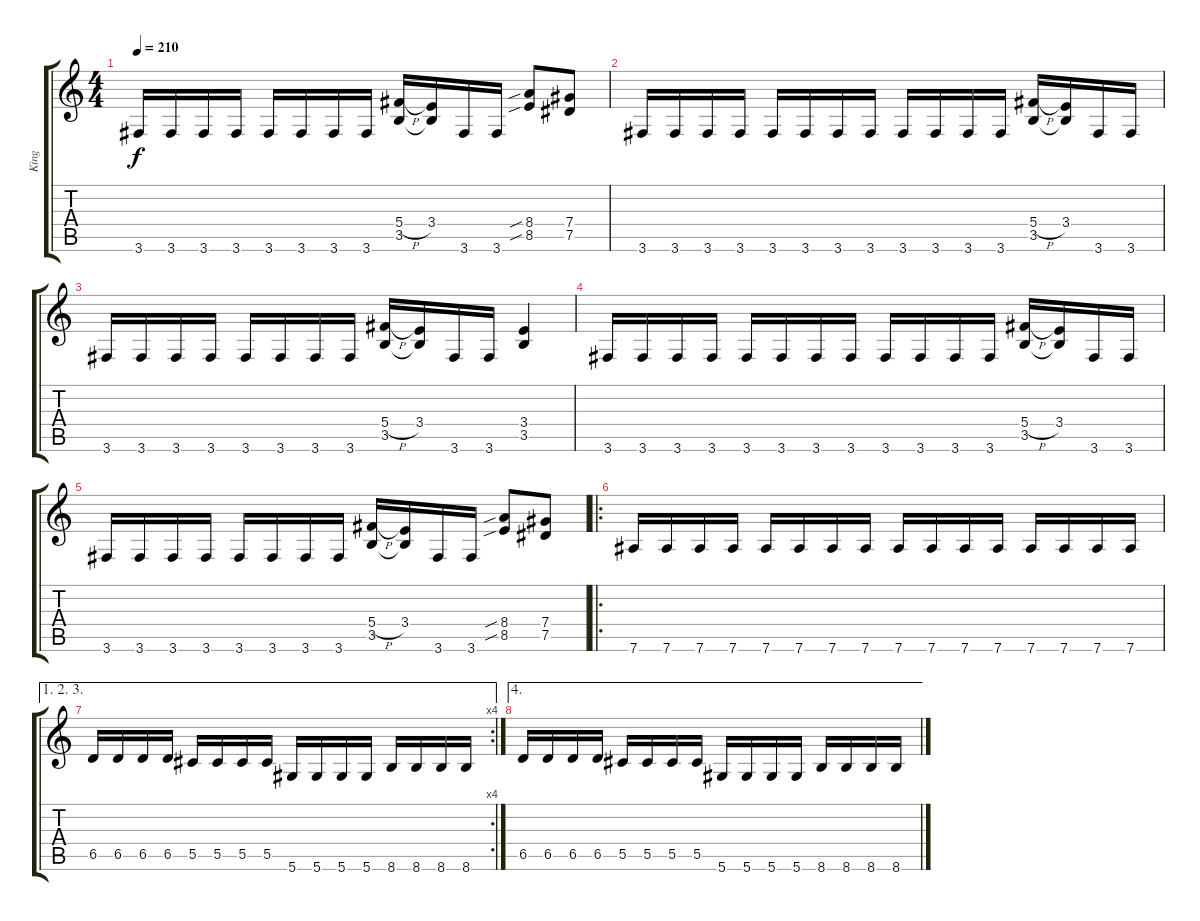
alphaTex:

\track ("King" "King") {instrument distortionguitar}
\staff {score tabs}
\tuning (Eb4 Bb3 Gb3 Db3 Ab2 Eb2) {hide}
\ts (4 4)
\tempo 210
\clef g2
\ks c
3.6.16{dy f} 3.6.16 3.6.16 3.6.16 3.6.16 3.6.16 3.6.16 3.6.16 (5.4{h} 3.5).16 (3.4 3.5{t}).16 3.6.16 3.6.16 (8.4{sib} 8.5{sib}).8 (7.4 7.5).8 |
3.6.16 3.6.16 3.6.16 3.6.16 3.6.16 3.6.16 3.6.16 3.6.16 3.6.16 3.6.16 3.6.16 3.6.16 (5.4{h} 3.5).16 (3.4 3.5{t}).16 3.6.16 3.6.16 |
3.6.16 3.6.16 3.6.16 3.6.16 3.6.16 3.6.16 3.6.16 3.6.16 (5.4{h} 3.5).16 (3.4 3.5{t}).16 3.6.16 3.6.16 (3.4 3.5).4 |
3.6.16 3.6.16 3.6.16 3.6.16 3.6.16 3.6.16 3.6.16 3.6.16 3.6.16 3.6.16 3.6.16 3.6.16 (5.4{h} 3.5).16 (3.4 3.5{t}).16 3.6.16 3.6.16 |
3.6.16 3.6.16 3.6.16 3.6.16 3.6.16 3.6.16 3.6.16 3.6.16 (5.4{h} 3.5).16 (3.4 3.5{t}).16 3.6.16 3.6.16 (8.4{sib} 8.5{sib}).8 (7.4 7.5).8 |
\ro
7.6.16 7.6.16 7.6.16 7.6.16 7.6.16 7.6.16 7.6.16 7.6.16 7.6.16 7.6.16 7.6.16 7.6.16 7.6.16 7.6.16 7.6.16 7.6.16 |
\ae (1 2 3)
\rc 4
6.5.16 6.5.16 6.5.16 6.5.16 5.5.16 5.5.16 5.5.16 5.5.16 5.6.16 5.6.16 5.6.16 5.6.16 8.6.16 8.6.16 8.6.16 8.6.16 |
\ae 4
6.5.16 6.5.16 6.5.16 6.5.16 5.5.16 5.5.16 5.5.16 5.5.16 5.6.16 5.6.16 5.6.16 5.6.16 8.6.16 8.6.16 8.6.16 8.6.16
